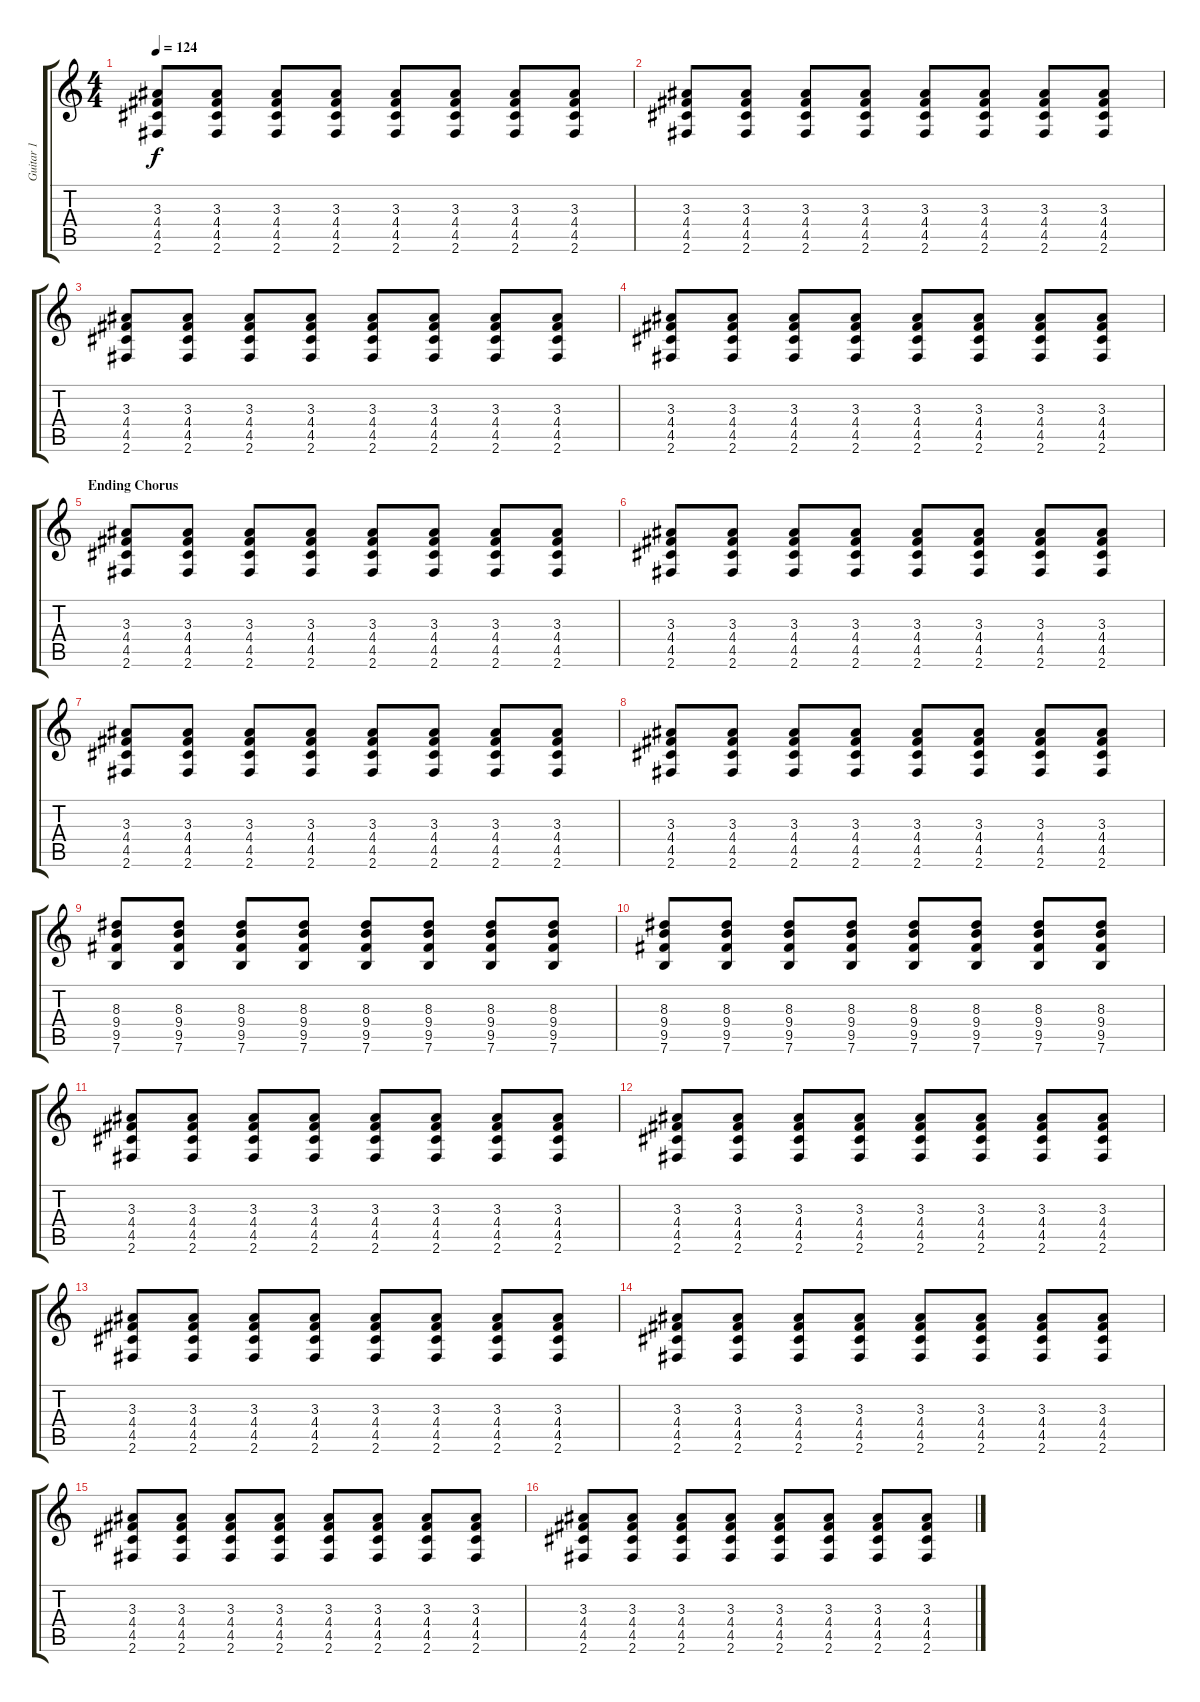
\track ("Guitar 1" "Guitar 1") {instrument overdrivenguitar}
\staff {score tabs}
\tuning (E4 B3 G3 D3 A2 E2) {hide}
\ts (4 4)
\tempo 124
\clef g2
\ks c
(3.3 4.4 4.5 2.6).8{dy f volume 13} (3.3 4.4 4.5 2.6).8 (3.3 4.4 4.5 2.6).8 (3.3 4.4 4.5 2.6).8 (3.3 4.4 4.5 2.6).8 (3.3 4.4 4.5 2.6).8 (3.3 4.4 4.5 2.6).8 (3.3 4.4 4.5 2.6).8 |
(3.3 4.4 4.5 2.6).8{volume 13} (3.3 4.4 4.5 2.6).8 (3.3 4.4 4.5 2.6).8 (3.3 4.4 4.5 2.6).8 (3.3 4.4 4.5 2.6).8 (3.3 4.4 4.5 2.6).8 (3.3 4.4 4.5 2.6).8 (3.3 4.4 4.5 2.6).8 |
(3.3 4.4 4.5 2.6).8{volume 13} (3.3 4.4 4.5 2.6).8 (3.3 4.4 4.5 2.6).8 (3.3 4.4 4.5 2.6).8 (3.3 4.4 4.5 2.6).8 (3.3 4.4 4.5 2.6).8 (3.3 4.4 4.5 2.6).8 (3.3 4.4 4.5 2.6).8 |
(3.3 4.4 4.5 2.6).8{volume 13} (3.3 4.4 4.5 2.6).8 (3.3 4.4 4.5 2.6).8 (3.3 4.4 4.5 2.6).8 (3.3 4.4 4.5 2.6).8 (3.3 4.4 4.5 2.6).8 (3.3 4.4 4.5 2.6).8 (3.3 4.4 4.5 2.6).8 |
\section ("" "Ending Chorus")
(3.3 4.4 4.5 2.6).8{volume 13} (3.3 4.4 4.5 2.6).8 (3.3 4.4 4.5 2.6).8 (3.3 4.4 4.5 2.6).8 (3.3 4.4 4.5 2.6).8 (3.3 4.4 4.5 2.6).8 (3.3 4.4 4.5 2.6).8 (3.3 4.4 4.5 2.6).8 |
(3.3 4.4 4.5 2.6).8 (3.3 4.4 4.5 2.6).8 (3.3 4.4 4.5 2.6).8 (3.3 4.4 4.5 2.6).8 (3.3 4.4 4.5 2.6).8 (3.3 4.4 4.5 2.6).8 (3.3 4.4 4.5 2.6).8 (3.3 4.4 4.5 2.6).8 |
(3.3 4.4 4.5 2.6).8 (3.3 4.4 4.5 2.6).8 (3.3 4.4 4.5 2.6).8 (3.3 4.4 4.5 2.6).8 (3.3 4.4 4.5 2.6).8 (3.3 4.4 4.5 2.6).8 (3.3 4.4 4.5 2.6).8 (3.3 4.4 4.5 2.6).8 |
(3.3 4.4 4.5 2.6).8 (3.3 4.4 4.5 2.6).8 (3.3 4.4 4.5 2.6).8 (3.3 4.4 4.5 2.6).8 (3.3 4.4 4.5 2.6).8 (3.3 4.4 4.5 2.6).8 (3.3 4.4 4.5 2.6).8 (3.3 4.4 4.5 2.6).8 |
(8.3 9.4 9.5 7.6).8 (8.3 9.4 9.5 7.6).8 (8.3 9.4 9.5 7.6).8 (8.3 9.4 9.5 7.6).8 (8.3 9.4 9.5 7.6).8 (8.3 9.4 9.5 7.6).8 (8.3 9.4 9.5 7.6).8 (8.3 9.4 9.5 7.6).8 |
(8.3 9.4 9.5 7.6).8 (8.3 9.4 9.5 7.6).8 (8.3 9.4 9.5 7.6).8 (8.3 9.4 9.5 7.6).8 (8.3 9.4 9.5 7.6).8 (8.3 9.4 9.5 7.6).8 (8.3 9.4 9.5 7.6).8 (8.3 9.4 9.5 7.6).8 |
(3.3 4.4 4.5 2.6).8 (3.3 4.4 4.5 2.6).8 (3.3 4.4 4.5 2.6).8 (3.3 4.4 4.5 2.6).8 (3.3 4.4 4.5 2.6).8 (3.3 4.4 4.5 2.6).8 (3.3 4.4 4.5 2.6).8 (3.3 4.4 4.5 2.6).8 |
(3.3 4.4 4.5 2.6).8 (3.3 4.4 4.5 2.6).8 (3.3 4.4 4.5 2.6).8 (3.3 4.4 4.5 2.6).8 (3.3 4.4 4.5 2.6).8 (3.3 4.4 4.5 2.6).8 (3.3 4.4 4.5 2.6).8 (3.3 4.4 4.5 2.6).8 |
(3.3 4.4 4.5 2.6).8{volume 13} (3.3 4.4 4.5 2.6).8 (3.3 4.4 4.5 2.6).8 (3.3 4.4 4.5 2.6).8 (3.3 4.4 4.5 2.6).8 (3.3 4.4 4.5 2.6).8 (3.3 4.4 4.5 2.6).8 (3.3 4.4 4.5 2.6).8 |
(3.3 4.4 4.5 2.6).8 (3.3 4.4 4.5 2.6).8 (3.3 4.4 4.5 2.6).8 (3.3 4.4 4.5 2.6).8 (3.3 4.4 4.5 2.6).8 (3.3 4.4 4.5 2.6).8 (3.3 4.4 4.5 2.6).8 (3.3 4.4 4.5 2.6).8 |
(3.3 4.4 4.5 2.6).8 (3.3 4.4 4.5 2.6).8 (3.3 4.4 4.5 2.6).8 (3.3 4.4 4.5 2.6).8 (3.3 4.4 4.5 2.6).8 (3.3 4.4 4.5 2.6).8 (3.3 4.4 4.5 2.6).8 (3.3 4.4 4.5 2.6).8 |
(3.3 4.4 4.5 2.6).8 (3.3 4.4 4.5 2.6).8 (3.3 4.4 4.5 2.6).8 (3.3 4.4 4.5 2.6).8 (3.3 4.4 4.5 2.6).8 (3.3 4.4 4.5 2.6).8 (3.3 4.4 4.5 2.6).8 (3.3 4.4 4.5 2.6).8
